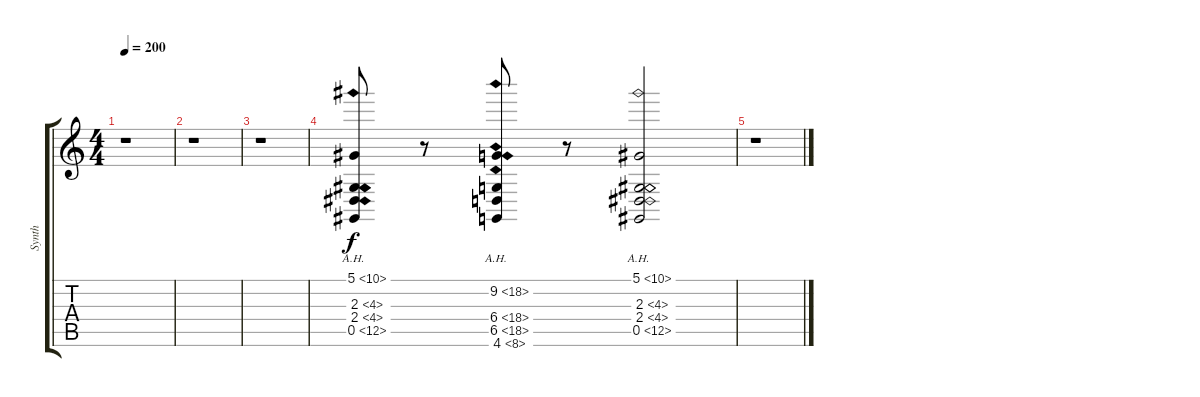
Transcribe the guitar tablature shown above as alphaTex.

\track ("Synth" "Synth") {instrument stringensemble1}
\staff {score tabs}
\tuning (Eb4 Bb3 Gb3 Db3 Ab2 Eb2) {hide}
\ts (4 4)
\tempo 200
\clef g2
\ks c
r.1{dy f} |
r.1 |
r.1 |
(5.1{ah 5} 2.3{ah 2} 2.4{ah 2} 0.5{ah 12}).8 r.8 (9.2{ah 9} 6.4{ah 12} 6.5{ah 12} 4.6{ah 4}).8 r.8 (5.1{ah 5} 2.3{ah 2} 2.4{ah 2} 0.5{ah 12}).2 |
r.1
